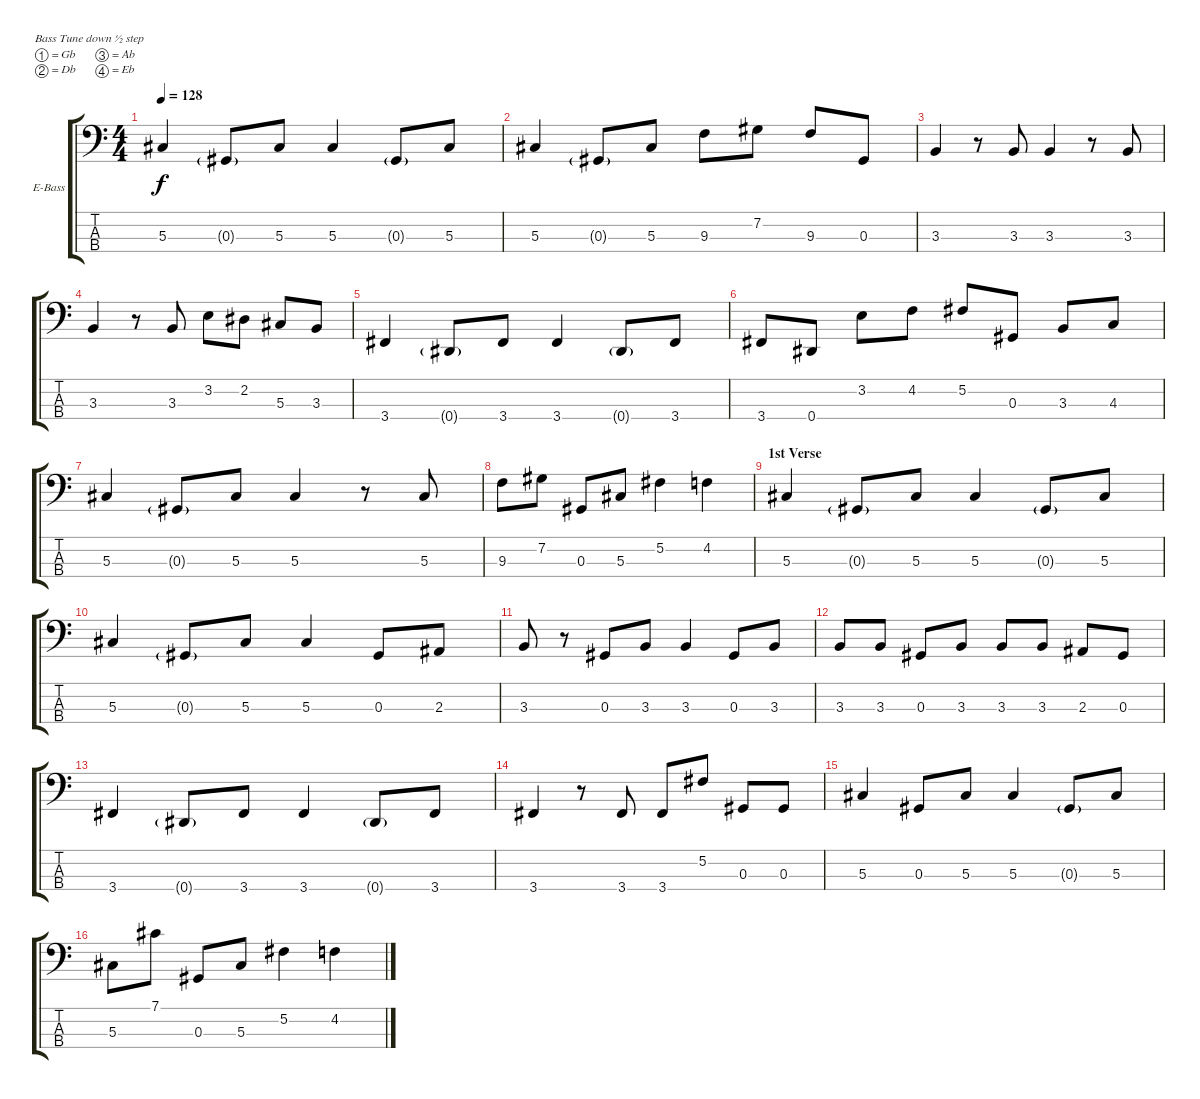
\bracketExtendMode groupsimilarinstruments
\firstSystemTrackNameOrientation horizontal
\otherSystemsTrackNameOrientation horizontal
\track ("Bass (Duff)" "E-Bass") {instrument electricbasspick}
\staff {score tabs}
\tuning (Gb2 Db2 Ab1 Eb1)
\ts (4 4)
\tempo 128
\clef f4
\ks c
5.3.4{dy f} 0.3{g}.8 5.3.8 5.3.4 0.3{g}.8 5.3.8 |
5.3.4 0.3{g}.8 5.3.8 9.3.8 7.2.8 9.3.8 0.3.8 |
3.3.4 r.8 3.3.8 3.3.4 r.8 3.3.8 |
3.3.4 r.8 3.3.8 3.2.8 2.2.8 5.3.8 3.3.8 |
3.4.4 0.4{g}.8 3.4.8 3.4.4 0.4{g}.8 3.4.8 |
3.4.8 0.4.8 3.2.8 4.2.8 5.2.8 0.3.8 3.3.8 4.3.8 |
5.3.4 0.3{g}.8 5.3.8 5.3.4 r.8 5.3.8 |
9.3.8 7.2.8 0.3.8 5.3.8 5.2.4 4.2.4 |
\section ("" "1st Verse")
5.3.4 0.3{g}.8 5.3.8 5.3.4 0.3{g}.8 5.3.8 |
5.3.4 0.3{g}.8 5.3.8 5.3.4 0.3.8 2.3.8 |
3.3.8 r.8 0.3.8 3.3.8 3.3.4 0.3.8 3.3.8 |
3.3.8 3.3.8 0.3.8 3.3.8 3.3.8 3.3.8 2.3.8 0.3.8 |
3.4.4 0.4{g}.8 3.4.8 3.4.4 0.4{g}.8 3.4.8 |
3.4.4 r.8 3.4.8 3.4.8 5.2.8 0.3.8 0.3.8 |
5.3.4 0.3.8 5.3.8 5.3.4 0.3{g}.8 5.3.8 |
5.3.8 7.1.8 0.3.8 5.3.8 5.2.4 4.2.4
